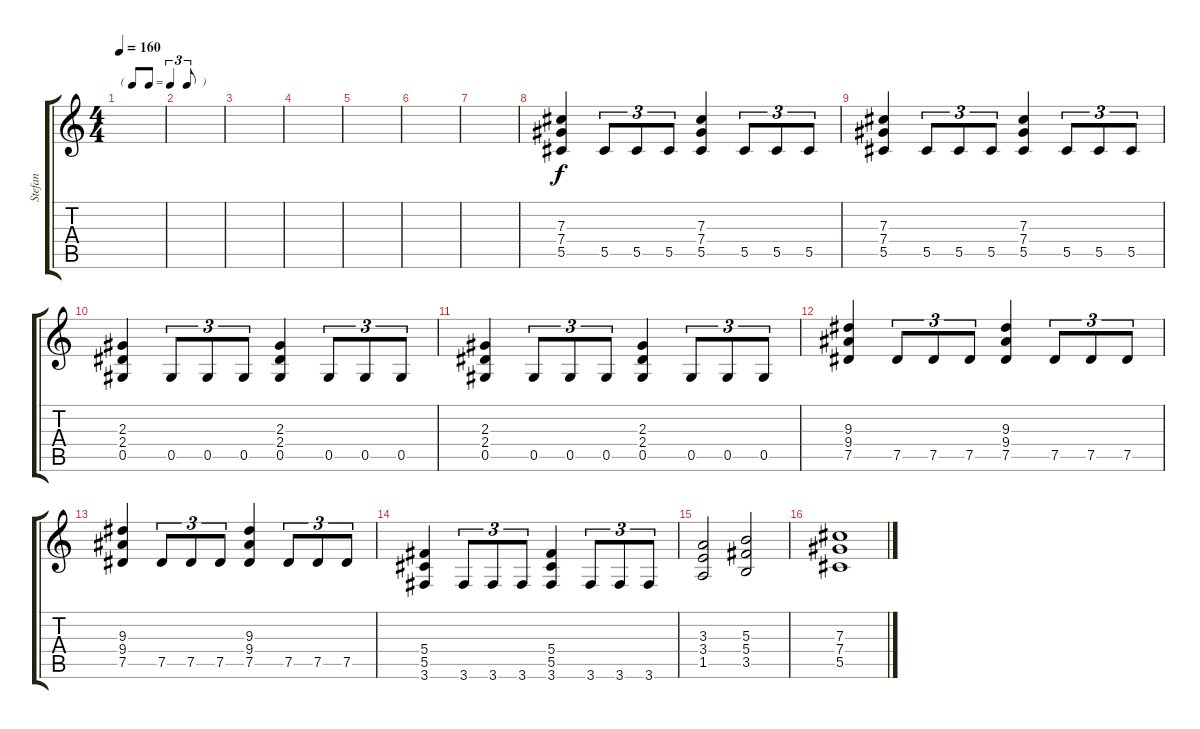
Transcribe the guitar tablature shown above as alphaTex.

\track ("Stefan" "Stefan") {instrument distortionguitar}
\staff {score tabs}
\tuning (Eb4 Bb3 Gb3 Db3 Ab2 Eb2) {hide}
\ts (4 4)
\tf triplet8th
\tempo 160
\clef g2
\ks c
|
|
|
|
|
|
|
(7.3 7.4 5.5).4{instrument distortionguitar} 5.5.8{tu (3 2)} 5.5.8{tu (3 2)} 5.5.8{tu (3 2)} (7.3 7.4 5.5).4 5.5.8{tu (3 2)} 5.5.8{tu (3 2)} 5.5.8{tu (3 2)} |
(7.3 7.4 5.5).4 5.5.8{tu (3 2)} 5.5.8{tu (3 2)} 5.5.8{tu (3 2)} (7.3 7.4 5.5).4 5.5.8{tu (3 2)} 5.5.8{tu (3 2)} 5.5.8{tu (3 2)} |
(2.3 2.4 0.5).4 0.5.8{tu (3 2)} 0.5.8{tu (3 2)} 0.5.8{tu (3 2)} (2.3 2.4 0.5).4 0.5.8{tu (3 2)} 0.5.8{tu (3 2)} 0.5.8{tu (3 2)} |
(2.3 2.4 0.5).4 0.5.8{tu (3 2)} 0.5.8{tu (3 2)} 0.5.8{tu (3 2)} (2.3 2.4 0.5).4 0.5.8{tu (3 2)} 0.5.8{tu (3 2)} 0.5.8{tu (3 2)} |
(9.3 9.4 7.5).4 7.5.8{tu (3 2)} 7.5.8{tu (3 2)} 7.5.8{tu (3 2)} (9.3 9.4 7.5).4 7.5.8{tu (3 2)} 7.5.8{tu (3 2)} 7.5.8{tu (3 2)} |
(9.3 9.4 7.5).4 7.5.8{tu (3 2)} 7.5.8{tu (3 2)} 7.5.8{tu (3 2)} (9.3 9.4 7.5).4 7.5.8{tu (3 2)} 7.5.8{tu (3 2)} 7.5.8{tu (3 2)} |
(5.4 5.5 3.6).4 3.6.8{tu (3 2)} 3.6.8{tu (3 2)} 3.6.8{tu (3 2)} (5.4 5.5 3.6).4 3.6.8{tu (3 2)} 3.6.8{tu (3 2)} 3.6.8{tu (3 2)} |
(3.3 3.4 1.5).2 (5.3 5.4 3.5).2 |
(7.3 7.4 5.5).1
